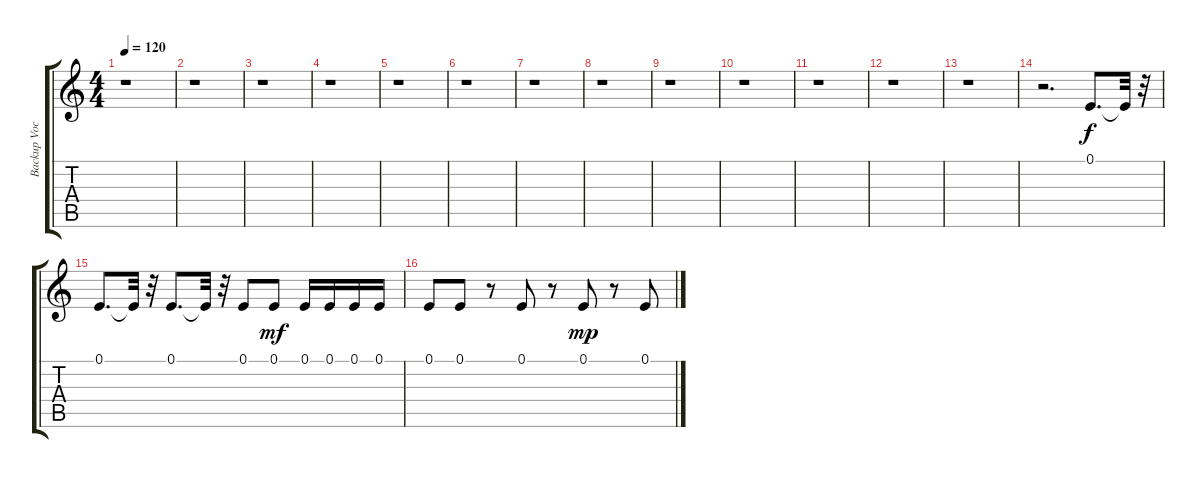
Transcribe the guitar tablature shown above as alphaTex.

\track ("Backup Voc" "Backup Voc") {instrument voiceoohs}
\staff {score tabs}
\tuning (E4 B3 G3 D3 A2 E2) {hide}
\ts (4 4)
\tempo 120
\clef g2
\ks c
r.1{dy f} |
r.1 |
r.1 |
r.1 |
r.1 |
r.1 |
r.1 |
r.1 |
r.1 |
r.1 |
r.1 |
r.1 |
r.1 |
r.2{d} 0.1.8{d} 0.1{t}.32 r.32 |
0.1.8{d} 0.1{t}.32 r.32 0.1.8{d} 0.1{t}.32 r.32 0.1.8 0.1.8{dy mf} 0.1.16 0.1.16 0.1.16 0.1.16 |
0.1.8 0.1.8 r.8 0.1.8 r.8 0.1.8{dy mp} r.8 0.1.8
